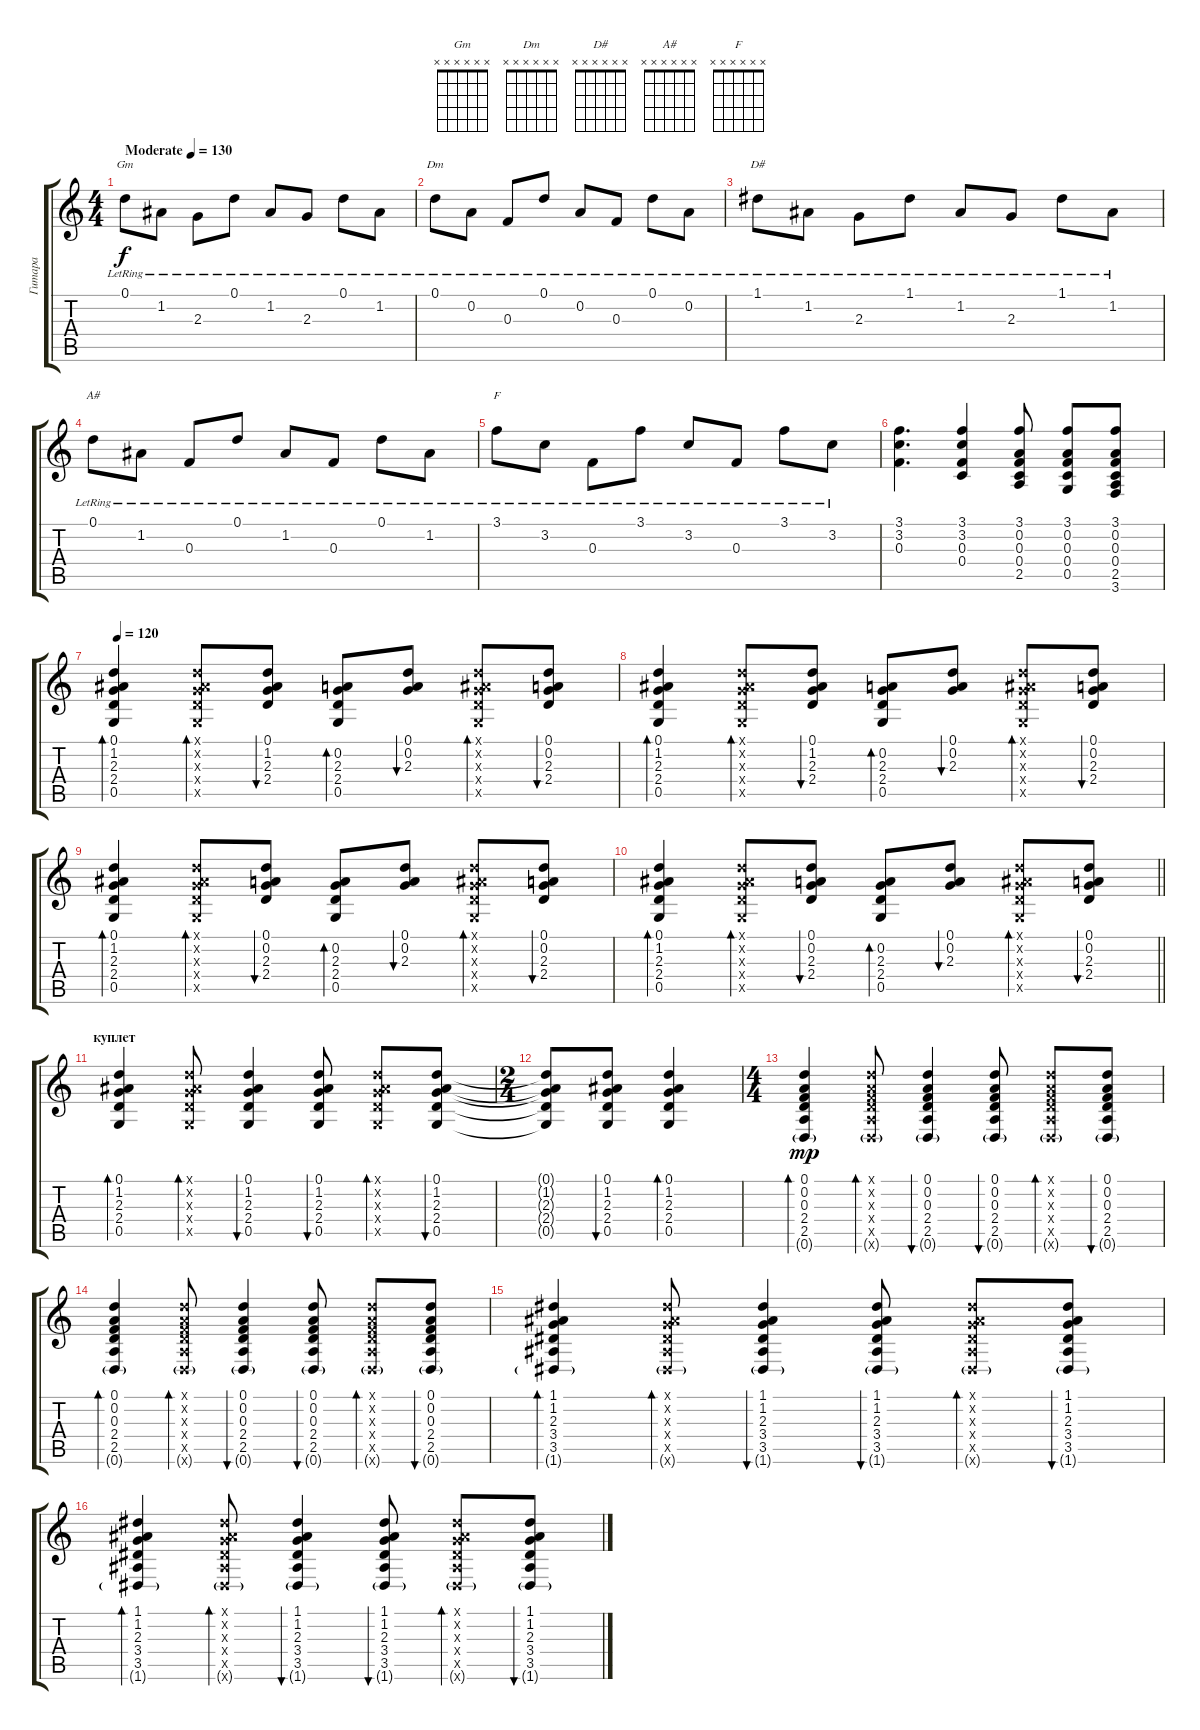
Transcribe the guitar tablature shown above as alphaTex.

\track ("Гитара" "Гитара") {instrument acousticguitarsteel}
\staff {score tabs}
\tuning (D4 A3 F3 C3 G2 D2) {hide}
\chord ("Gm" x x x x x x)
\chord ("Dm" x x x x x x)
\chord ("D#" x x x x x x)
\chord ("A#" x x x x x x)
\chord ("F" x x x x x x)
\ts (4 4)
\tempo (130 "Moderate")
\clef g2
\ks c
0.1{lr}.8{ch "Gm" dy f volume 2 instrument acousticguitarsteel} 1.2{lr}.8{volume 10} 2.3{lr}.8 0.1{lr}.8 1.2{lr}.8 2.3{lr}.8 0.1{lr}.8 1.2{lr}.8 |
0.1{lr}.8{ch "Dm"} 0.2{lr}.8 0.3{lr}.8 0.1{lr}.8 0.2{lr}.8 0.3{lr}.8 0.1{lr}.8 0.2{lr}.8 |
1.1{lr}.8{ch "D#"} 1.2{lr}.8 2.3{lr}.8 1.1{lr}.8 1.2{lr}.8 2.3{lr}.8 1.1{lr}.8 1.2{lr}.8 |
0.1{lr}.8{ch "A#"} 1.2{lr}.8 0.3{lr}.8 0.1{lr}.8 1.2{lr}.8 0.3{lr}.8 0.1{lr}.8 1.2{lr}.8 |
3.1{lr}.8{ch "F"} 3.2{lr}.8 0.3{lr}.8 3.1{lr}.8 3.2{lr}.8 0.3{lr}.8 3.1{lr}.8 3.2{lr}.8 |
(3.1 3.2 0.3).4{d} (3.1 3.2 0.3 0.4).4 (3.1 0.2 0.3 0.4 2.5).8 (3.1 0.2 0.3 0.4 0.5).8 (3.1 0.2 0.3 0.4 2.5 3.6).8 |
\tempo 120
(0.1 1.2 2.3 2.4 0.5).4{bd 30} (0.1{x} 1.2{x} 2.3{x} 2.4{x} 0.5{x}).8{bd 60} (0.1 1.2 2.3 2.4).8{bu 30} (0.2 2.3 2.4 0.5).8{bd 30} (0.1 0.2 2.3).8{bu 30} (0.1{x} 1.2{x} 2.3{x} 2.4{x} 0.5{x}).8{bd 30} (0.1 0.2 2.3 2.4).8{bu 30} |
(0.1 1.2 2.3 2.4 0.5).4{bd 30} (0.1{x} 1.2{x} 2.3{x} 2.4{x} 0.5{x}).8{bd 60} (0.1 1.2 2.3 2.4).8{bu 30} (0.2 2.3 2.4 0.5).8{bd 30} (0.1 0.2 2.3).8{bu 30} (0.1{x} 1.2{x} 2.3{x} 2.4{x} 0.5{x}).8{bd 30} (0.1 0.2 2.3 2.4).8{bu 30} |
(0.1 1.2 2.3 2.4 0.5).4{bd 30} (0.1{x} 1.2{x} 2.3{x} 2.4{x} 0.5{x}).8{bd 60} (0.1 0.2 2.3 2.4).8{bu 30} (0.2 2.3 2.4 0.5).8{bd 30} (0.1 0.2 2.3).8{bu 30} (0.1{x} 1.2{x} 2.3{x} 2.4{x} 0.5{x}).8{bd 30} (0.1 0.2 2.3 2.4).8{bu 30} |
\barLineRight lightlight
(0.1 1.2 2.3 2.4 0.5).4{bd 30} (0.1{x} 1.2{x} 2.3{x} 2.4{x} 0.5{x}).8{bd 60} (0.1 0.2 2.3 2.4).8{bu 30} (0.2 2.3 2.4 0.5).8{bd 30} (0.1 0.2 2.3).8{bu 30} (0.1{x} 1.2{x} 2.3{x} 2.4{x} 0.5{x}).8{bd 30} (0.1 0.2 2.3 2.4).8{bu 30} |
\section ("" "куплет")
(0.1 1.2 2.3 2.4 0.5).4{bd 30} (0.1{x} 1.2{x} 2.3{x} 2.4{x} 0.5{x}).8{bd 60} (0.1 1.2 2.3 2.4 0.5).4{bu 30} (0.1 1.2 2.3 2.4 0.5).8{bu 60} (0.1{x} 1.2{x} 2.3{x} 2.4{x} 0.5{x}).8{bd 60} (0.1 1.2 2.3 2.4 0.5).8{bu 60} |
\ts (2 4)
(0.1{t} 1.2{t} 2.3{t} 2.4{t} 0.5{t}).8 (0.1 1.2 2.3 2.4 0.5).8{bu 60} (0.1 1.2 2.3 2.4 0.5).4{bd 60} |
\ts (4 4)
(0.1 0.2 0.3 2.4 2.5 0.6{g}).4{bd 30 dy mp} (0.1{x} 0.2{x} 0.3{x} 2.4{x} 2.5{x} 0.6{g x}).8{bd 60} (0.1 0.2 0.3 2.4 2.5 0.6{g}).4{bu 30} (0.1 0.2 0.3 2.4 2.5 0.6{g}).8{bu 30} (0.1{x} 0.2{x} 0.3{x} 2.4{x} 2.5{x} 0.6{g x}).8{bd 30} (0.1 0.2 0.3 2.4 2.5 0.6{g}).8{bu 30} |
(0.1 0.2 0.3 2.4 2.5 0.6{g}).4{bd 60} (0.1{x} 0.2{x} 0.3{x} 2.4{x} 2.5{x} 0.6{g x}).8{bd 60} (0.1 0.2 0.3 2.4 2.5 0.6{g}).4{bu 30} (0.1 0.2 0.3 2.4 2.5 0.6{g}).8{bu 30} (0.1{x} 0.2{x} 0.3{x} 2.4{x} 2.5{x} 0.6{g x}).8{bd 30} (0.1 0.2 0.3 2.4 2.5 0.6{g}).8{bu 30} |
(1.1 1.2 2.3 3.4 3.5 1.6{g}).4{bd 30} (1.1{x} 1.2{x} 2.3{x} 3.4{x} 3.5{x} 1.6{g x}).8{bd 60} (1.1 1.2 2.3 3.4 3.5 1.6{g}).4{bu 30} (1.1 1.2 2.3 3.4 3.5 1.6{g}).8{bu 30} (1.1{x} 1.2{x} 2.3{x} 3.4{x} 3.5{x} 1.6{g x}).8{bd 30} (1.1 1.2 2.3 3.4 3.5 1.6{g}).8{bu 30} |
(1.1 1.2 2.3 3.4 3.5 1.6{g}).4{bd 60} (1.1{x} 1.2{x} 2.3{x} 3.4{x} 3.5{x} 1.6{g x}).8{bd 60} (1.1 1.2 2.3 3.4 3.5 1.6{g}).4{bu 30} (1.1 1.2 2.3 3.4 3.5 1.6{g}).8{bu 30} (1.1{x} 1.2{x} 2.3{x} 3.4{x} 3.5{x} 1.6{g x}).8{bd 30} (1.1 1.2 2.3 3.4 3.5 1.6{g}).8{bu 30}
